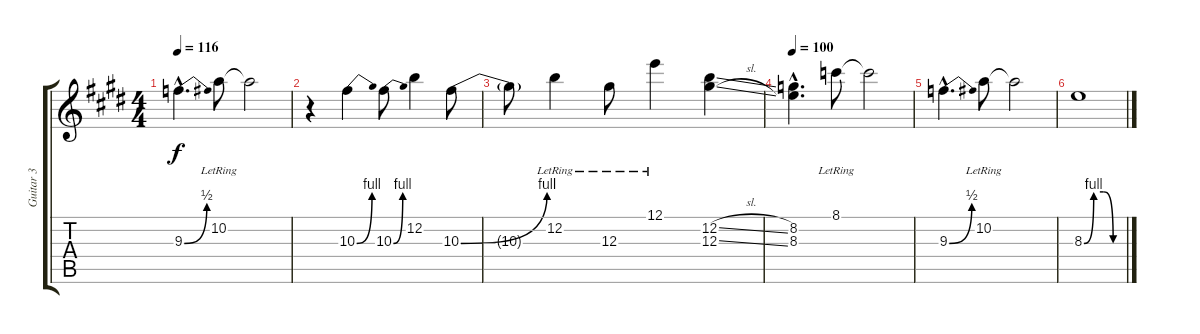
\track ("Guitar 3" "Guitar 3") {instrument electricguitarjazz}
\staff {score tabs}
\tuning (E4 B3 Ab3 E3 B2 E2) {hide}
\ts (4 4)
\tempo 116
\clef g2
\ks e
9.3{be (bend 0 0 60 2) hac}.4{d dy f} 10.2{lr}.8 10.2{t}.2 |
r.4 10.3{be (bend 0 0 60 4)}.4 10.3{be (bend 0 0 60 4)}.8 12.2.4 10.3{be (bend 0 0 60 4)}.8 |
10.3{t}.8 12.2{lr}.4 12.3{lr}.8 12.1{lr}.4 (12.2{sl} 12.3{sl}).4 |
\tempo 100
(8.2{hac} 8.3{hac}).4{d} 8.1{lr}.8 8.1{t}.2 |
9.3{be (bend 0 0 60 2) hac}.4{d} 10.2{lr}.8 10.2{t}.2 |
8.3{be (custom 0 0 15 4 30 4 45 0 60 0)}.1
